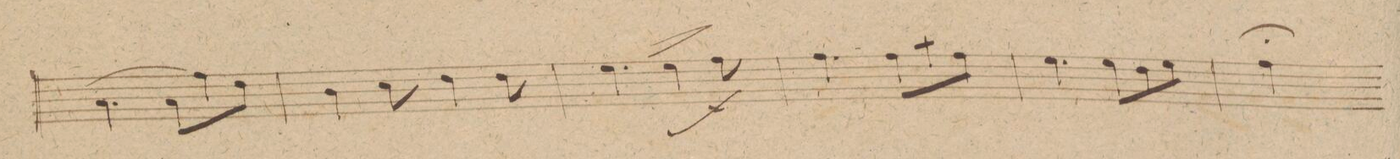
**kern	**dynam
*I"Violino	*
*clefG2	*
*k[]	*
*M6/8	*
(4.a\	.
8a\L	.
8ff\)	.
8dd\J	.
=72	=72
4b\	.
8cc\	.
4dd\	.
8dd\	.
=73	=73
4.ee\	.
4ee\	f
.	>
8ff\	]]
=74	=74
4.ff\	.
8ff\L	.
8aa\	.
8ff\J	.
=75	=75
4.ee\	.
8ee\L	.
8dd\	.
8ee\J	.
=76	=76
4.ff;\	.
*-	*-
